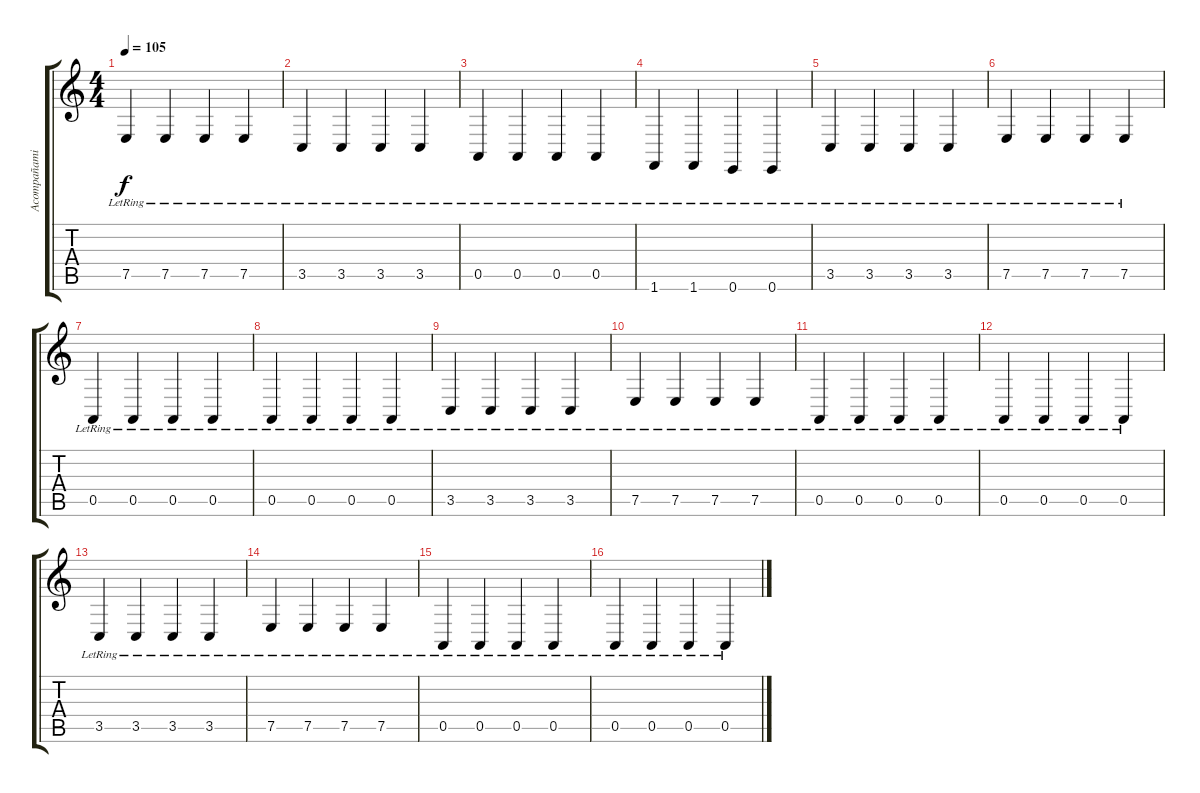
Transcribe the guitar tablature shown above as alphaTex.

\track ("Acompañamiento" "Acompañami") {instrument electricgrandpiano}
\staff {score tabs}
\tuning (E4 B3 G3 D3 A2 E2) {hide}
\ts (4 4)
\tempo 105
\clef g2
\ks c
7.5{lr}.4{dy f} 7.5{lr}.4 7.5{lr}.4 7.5{lr}.4 |
3.5{lr}.4 3.5{lr}.4 3.5{lr}.4 3.5{lr}.4 |
0.5{lr}.4 0.5{lr}.4 0.5{lr}.4 0.5{lr}.4 |
1.6{lr}.4 1.6{lr}.4 0.6{lr}.4 0.6{lr}.4 |
3.5{lr}.4 3.5{lr}.4 3.5{lr}.4 3.5{lr}.4 |
7.5{lr}.4 7.5{lr}.4 7.5{lr}.4 7.5{lr}.4 |
0.5{lr}.4 0.5{lr}.4 0.5{lr}.4 0.5{lr}.4 |
0.5{lr}.4 0.5{lr}.4 0.5{lr}.4 0.5{lr}.4 |
3.5{lr}.4 3.5{lr}.4 3.5{lr}.4 3.5{lr}.4 |
7.5{lr}.4 7.5{lr}.4 7.5{lr}.4 7.5{lr}.4 |
0.5{lr}.4 0.5{lr}.4 0.5{lr}.4 0.5{lr}.4 |
0.5{lr}.4 0.5{lr}.4 0.5{lr}.4 0.5{lr}.4 |
3.5{lr}.4 3.5{lr}.4 3.5{lr}.4 3.5{lr}.4 |
7.5{lr}.4 7.5{lr}.4 7.5{lr}.4 7.5{lr}.4 |
0.5{lr}.4 0.5{lr}.4 0.5{lr}.4 0.5{lr}.4 |
0.5{lr}.4 0.5{lr}.4 0.5{lr}.4 0.5{lr}.4
